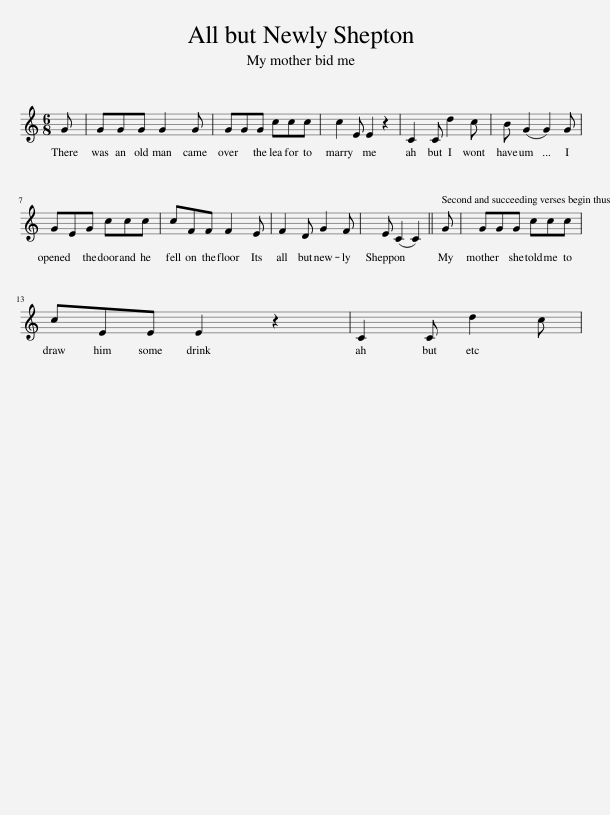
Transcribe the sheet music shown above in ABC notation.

X:1
L:1/8
M:6/8
I:linebreak $
K:C
V:1 treble
V:1
 G | GGG G2 G | GGG ccc | c2 E E2 z2 | C2 C d2 c | %5
 B (G2 G2) G |$ GEG ccc | cFF F2 E | F2 D G2 F | E (C2 C2) || %10
 G | GGG ccc |$ cEE E2 z2 | C2 C d2 c | %14
